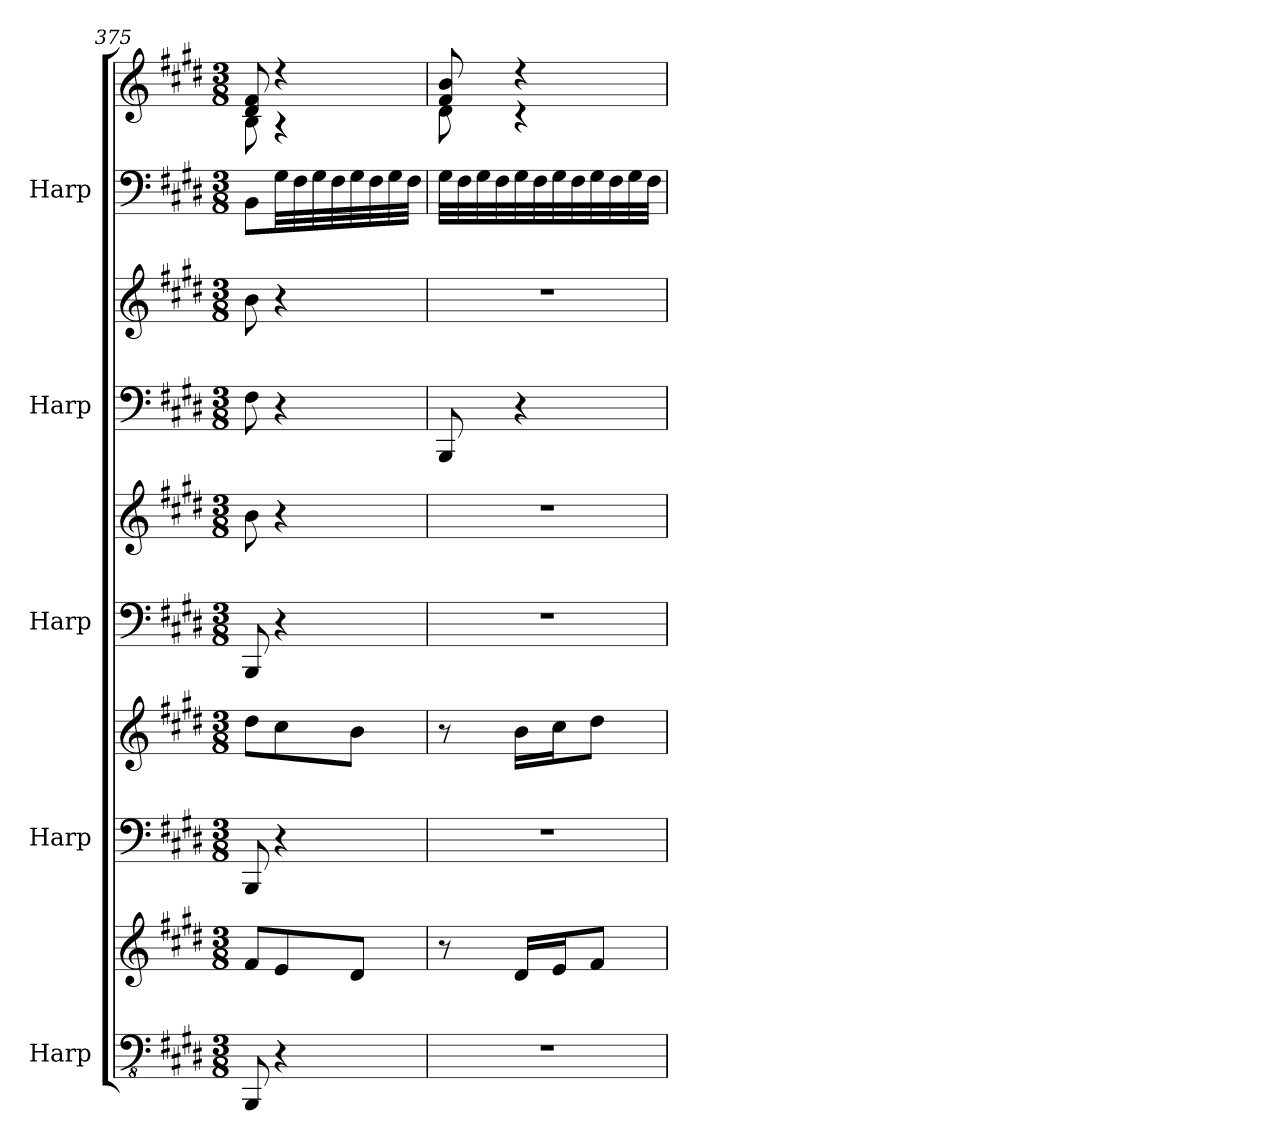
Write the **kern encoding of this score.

**kern	**kern	**kern	**kern	**kern	**kern	**kern	**kern	**kern	**kern
*part5	*part5	*part4	*part4	*part3	*part3	*part2	*part2	*part1	*part1
*staff10	*staff9	*staff8	*staff7	*staff6	*staff5	*staff4	*staff3	*staff2	*staff1
*I"Harp	*	*I"Harp	*	*I"Harp	*	*I"Harp	*	*I"Harp	*
*I'Hp	*	*I'Hp	*	*I'Hp	*	*I'Hp	*	*I'Hp	*
*clefFv4	*clefG2	*clefF4	*clefG2	*clefF4	*clefG2	*clefF4	*clefG2	*clefF4	*clefG2
*k[f#c#g#d#]	*k[f#c#g#d#]	*k[f#c#g#d#]	*k[f#c#g#d#]	*k[f#c#g#d#]	*k[f#c#g#d#]	*k[f#c#g#d#]	*k[f#c#g#d#]	*k[f#c#g#d#]	*k[f#c#g#d#]
*M3/8	*M3/8	*M3/8	*M3/8	*M3/8	*M3/8	*M3/8	*M3/8	*M3/8	*M3/8
=375	=375	=375	=375	=375	=375	=375	=375	=375	=375
*	*	*	*	*	*	*	*	*	*^
8BBBB/	8f#/L	8BBB/	8dd#\L	8BBB/	8b\	8F#\	8b\	8BB\L	8d#/ 8f#/	8B\
4r	8e/	4r	8cc#\	4r	4r	4r	4r	32G#\LL	4rdd	4r
.	.	.	.	.	.	.	.	32F#\	.	.
.	.	.	.	.	.	.	.	32G#\	.	.
.	.	.	.	.	.	.	.	32F#\	.	.
.	8d#/J	.	8b\J	.	.	.	.	32G#\	.	.
.	.	.	.	.	.	.	.	32F#\	.	.
.	.	.	.	.	.	.	.	32G#\	.	.
.	.	.	.	.	.	.	.	32F#\JJJ	.	.
=376	=376	=376	=376	=376	=376	=376	=376	=376	=376	=376
4.r	8r	4.r	8r	4.r	4.r	8BBB/	4.r	32G#\LLL	8f#/ 8b/	8d#\
.	.	.	.	.	.	.	.	32F#\	.	.
.	.	.	.	.	.	.	.	32G#\	.	.
.	.	.	.	.	.	.	.	32F#\	.	.
.	16d#/LL	.	16b\LL	.	.	4r	.	32G#\	4rdd	4r
.	.	.	.	.	.	.	.	32F#\	.	.
.	16e/J	.	16cc#\J	.	.	.	.	32G#\	.	.
.	.	.	.	.	.	.	.	32F#\	.	.
.	8f#/J	.	8dd#\J	.	.	.	.	32G#\	.	.
.	.	.	.	.	.	.	.	32F#\	.	.
.	.	.	.	.	.	.	.	32G#\	.	.
.	.	.	.	.	.	.	.	32F#\JJJ	.	.
*	*	*	*	*	*	*	*	*	*v	*v
=	=	=	=	=	=	=	=	=	=
*-	*-	*-	*-	*-	*-	*-	*-	*-	*-
